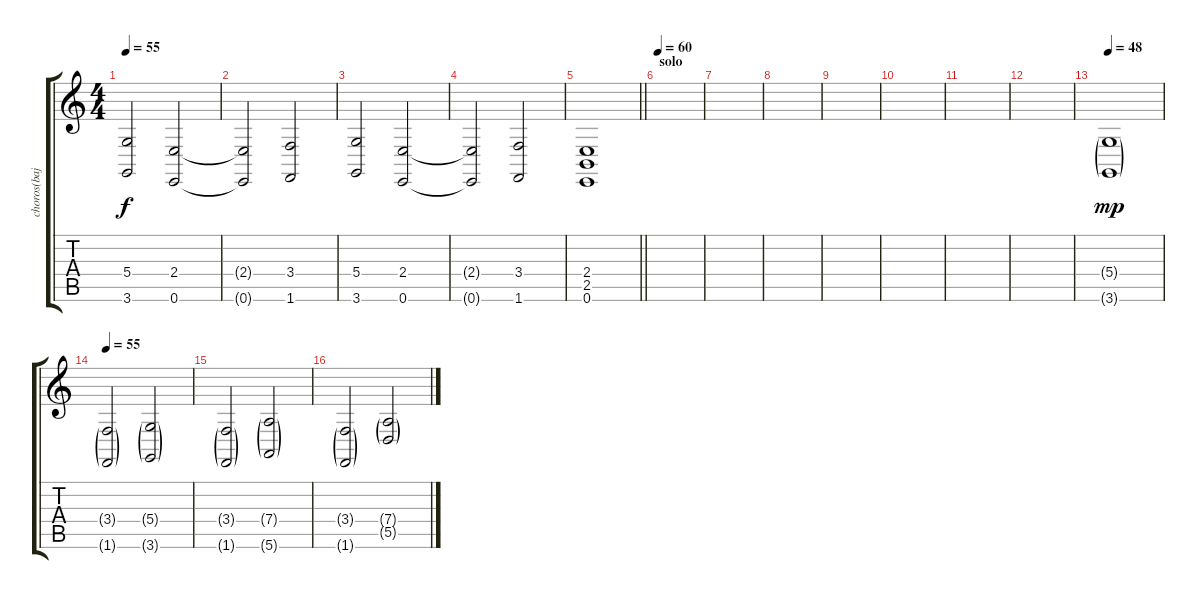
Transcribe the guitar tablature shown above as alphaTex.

\track ("choros(bajo)" "choros(baj") {instrument pad4choir}
\staff {score tabs}
\tuning (E4 B3 G3 D3 A2 E2) {hide}
\ts (4 4)
\tempo 55
\clef g2
\ks c
(5.4 3.6).2{dy f} (2.4 0.6).2 |
(2.4{t} 0.6{t}).2 (3.4 1.6).2 |
(5.4 3.6).2 (2.4 0.6).2 |
(2.4{t} 0.6{t}).2 (3.4 1.6).2 |
\barLineRight lightlight
(2.4 2.5 0.6).1 |
\section ("" "solo")
\tempo 56
\tempo 60
|
|
|
|
|
|
|
\tempo 48
(5.4{g} 3.6{g}).1{dy mp} |
\tempo 55
(3.4{g} 1.6{g}).2 (5.4{g} 3.6{g}).2 |
(3.4{g} 1.6{g}).2 (7.4{g} 5.6{g}).2 |
(3.4{g} 1.6{g}).2 (7.4{g} 5.5{g}).2
